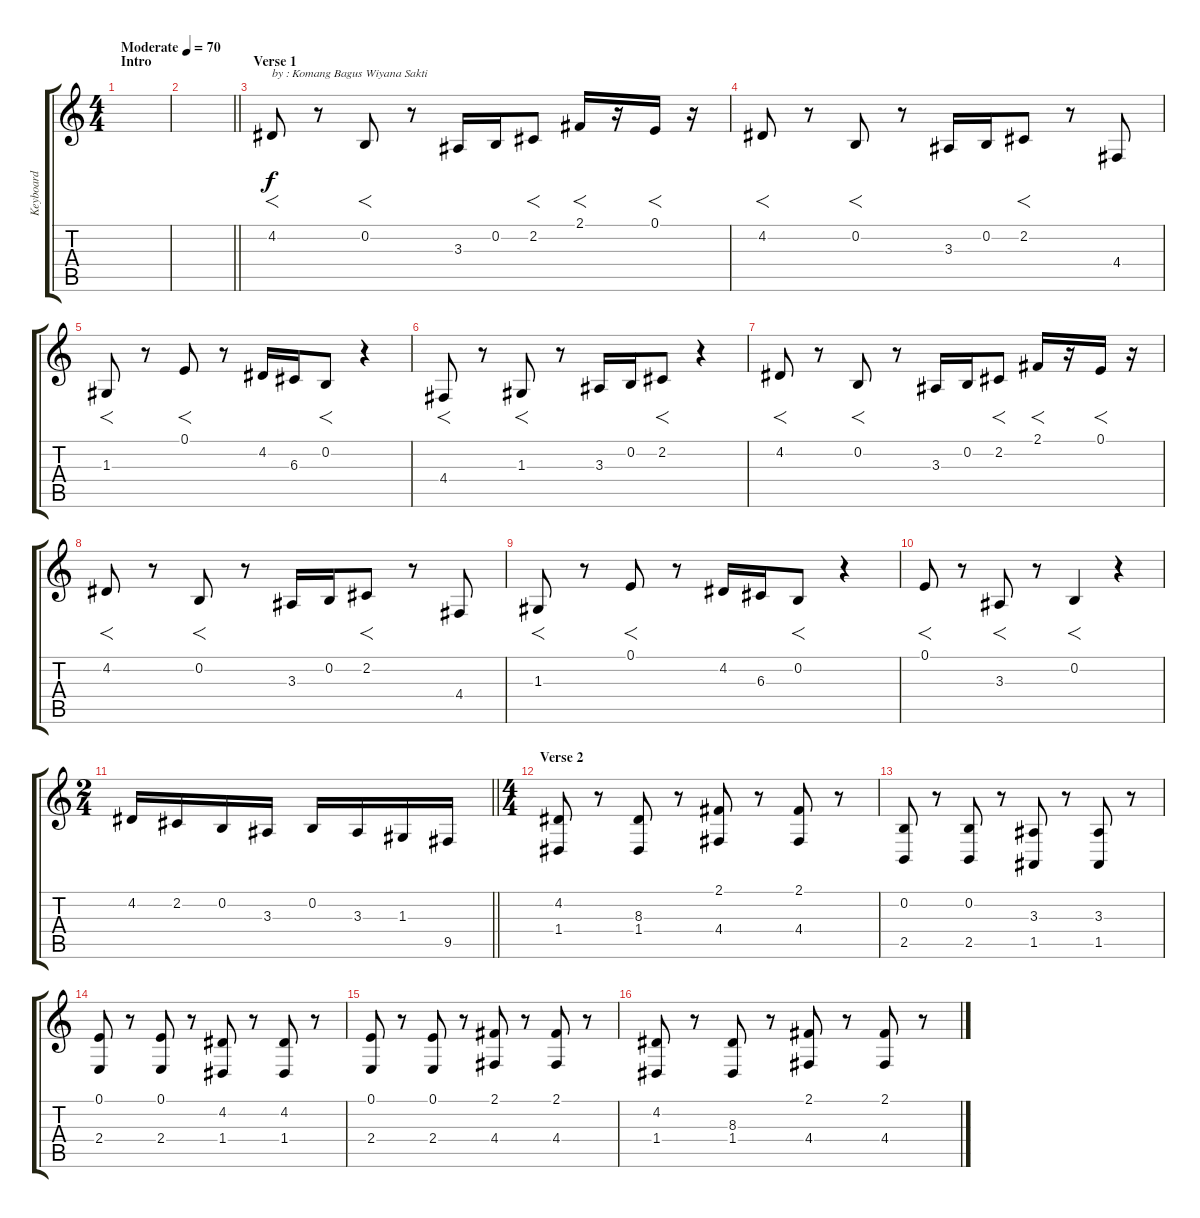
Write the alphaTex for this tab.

\track ("Keyboard" "Keyboard") {instrument synthstrings1}
\staff {score tabs}
\tuning (E4 B3 G3 D3 A2 E2) {hide}
\ts (4 4)
\section ("" "Intro")
\tempo (70 "Moderate")
\clef g2
\ks c
|
\barLineRight lightlight
|
\section ("" "Verse 1")
4.2.8{f txt "by : Komang Bagus Wiyana Sakti"} r.8 0.2.8{f} r.8 3.3.16 0.2.16 2.2.8{f} 2.1.16{f} r.16 0.1.16{f} r.16 |
4.2.8{f} r.8 0.2.8{f} r.8 3.3.16 0.2.16 2.2.8{f} r.8 4.4.8 |
1.3.8{f} r.8 0.1.8{f} r.8 4.2.16 6.3.16 0.2.8{f} r.4 |
4.4.8{f} r.8 1.3.8{f} r.8 3.3.16 0.2.16 2.2.8{f} r.4 |
4.2.8{f} r.8 0.2.8{f} r.8 3.3.16 0.2.16 2.2.8{f} 2.1.16{f} r.16 0.1.16{f} r.16 |
4.2.8{f} r.8 0.2.8{f} r.8 3.3.16 0.2.16 2.2.8{f} r.8 4.4.8 |
1.3.8{f} r.8 0.1.8{f} r.8 4.2.16 6.3.16 0.2.8{f} r.4 |
0.1.8{f} r.8 3.3.8{f} r.8 0.2.4{f} r.4 |
\ts (2 4)
\barLineRight lightlight
4.2.16 2.2.16 0.2.16 3.3.16 0.2.16 3.3.16 1.3.16 9.5.16 |
\ts (4 4)
\section ("" "Verse 2")
(4.2 1.4).8 r.8 (8.3 1.4).8 r.8 (2.1 4.4).8 r.8 (2.1 4.4).8 r.8 |
(0.2 2.5).8 r.8 (0.2 2.5).8 r.8 (3.3 1.5).8 r.8 (3.3 1.5).8 r.8 |
(0.1 2.4).8 r.8 (0.1 2.4).8 r.8 (4.2 1.4).8 r.8 (4.2 1.4).8 r.8 |
(0.1 2.4).8 r.8 (0.1 2.4).8 r.8 (2.1 4.4).8 r.8 (2.1 4.4).8 r.8 |
(4.2 1.4).8 r.8 (8.3 1.4).8 r.8 (2.1 4.4).8 r.8 (2.1 4.4).8 r.8
